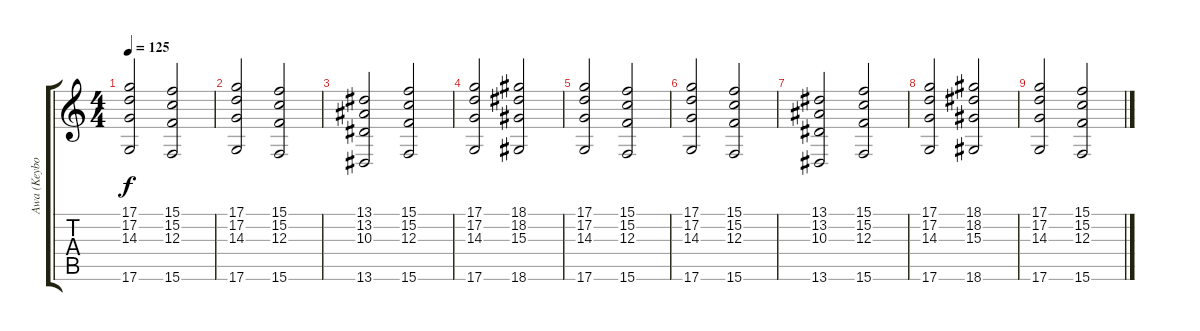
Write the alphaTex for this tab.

\track ("Awa (Keybords 2)" "Awa (Keybo") {instrument stringensemble2}
\staff {score tabs}
\tuning (D4 A3 F3 C3 G2 D2) {hide}
\ts (4 4)
\tempo 125
\clef g2
\ks c
(17.1 17.2 14.3 17.6).2{dy f} (15.1 15.2 12.3 15.6).2 |
(17.1 17.2 14.3 17.6).2{instrument stringensemble2} (15.1 15.2 12.3 15.6).2 |
(13.1 13.2 10.3 13.6).2 (15.1 15.2 12.3 15.6).2 |
(17.1 17.2 14.3 17.6).2{instrument stringensemble1} (18.1 18.2 15.3 18.6).2 |
(17.1 17.2 14.3 17.6).2 (15.1 15.2 12.3 15.6).2 |
(17.1 17.2 14.3 17.6).2{instrument stringensemble2} (15.1 15.2 12.3 15.6).2 |
(13.1 13.2 10.3 13.6).2 (15.1 15.2 12.3 15.6).2 |
(17.1 17.2 14.3 17.6).2{instrument stringensemble1} (18.1 18.2 15.3 18.6).2 |
(17.1 17.2 14.3 17.6).2 (15.1 15.2 12.3 15.6).2
